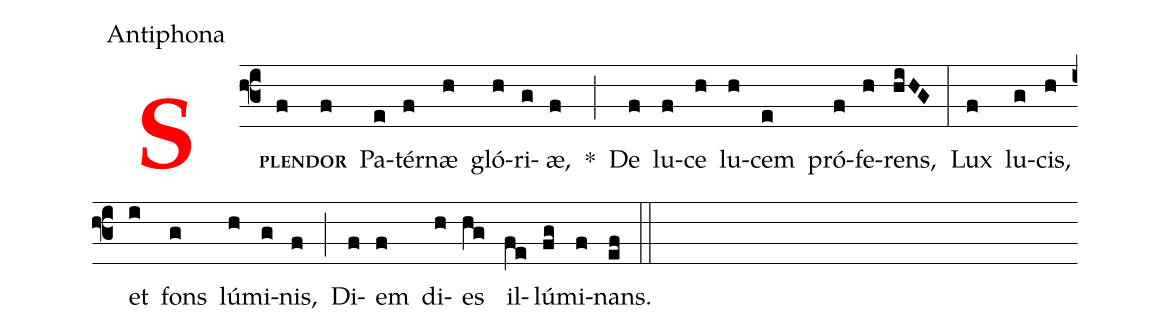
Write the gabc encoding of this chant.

office-part: Antiphona;
%%
<v>\bf\textcolor{red}{S}</v><v>\bf\scriptsize{PLEN}</v>(f3f)<v>\bf\scriptsize{DOR}</v>(f) Pa(e)tér(f)næ(h) gló(h)ri(g)æ,(f) *(;) De(f) lu(f)ce(h) lu(h)cem(e) pró(f)fe(h)rens,(hiHG) (:)
Lux(f) lu(g)cis,(h) et(i) fons(g) lú(h)mi(g)nis,(f) (;) Di(f)em(f) di(h)es(hg) il(fe)lú(fg)mi(f)nans.(ef) (::)
